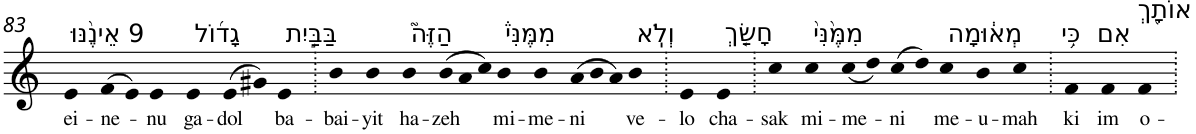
**kern	**text
*part1	*part1
*staff1	*staff1
*I"Piano	*
*I'Pno	*
!!LO:PB:g=z
*clefG2	*
*k[]	*
=83	=83
!LO:TX:a:t=9 אֵינֶ֨נּוּ	!
!	!LO:LY:b
4e	ei-
!	!LO:LY:b
(>8f	-ne-
8e)	.
!	!LO:LY:b
4e	-nu
!LO:TX:a:t=גָד֜וֹל	!
!	!LO:LY:b
4e	ga-
!	!LO:LY:b
(>8e	-dol
8g#X)	.
!LO:TX:a:t=בַּבַּ֣יִת	!
!	!LO:LY:b
4e	ba-
=84.	=84.
!	!LO:LY:b
4b	-bai-
!	!LO:LY:b
4b	-yit
!LO:TX:a:t=הַזֶּה֮	!
!	!LO:LY:b
4b	ha-
*Xtuplet	*
!	!LO:LY:b
(>12b	-zeh
12a	.
12cc)	.
!LO:TX:a:t=מִמֶּנִּי֒	!
!	!LO:LY:b
4b	mi-
!	!LO:LY:b
4b	-me-
!	!LO:LY:b
(>12a	-ni
12b	.
12a)	.
!LO:TX:a:t=וְלֹֽא	!
!	!LO:LY:b
4b	ve-
=85.	=85.
!	!LO:LY:b
4e	-lo
!LO:TX:a:t=חָשַׂ֤ךְ	!
!	!LO:LY:b
4e	cha-
=86.	=86.
!	!LO:LY:b
4cc	-sak
!LO:TX:a:t=מִמֶּ֙נִּי֙	!
!	!LO:LY:b
4cc	mi-
!	!LO:LY:b
(<8cc	-me-
8dd)	.
!	!LO:LY:b
(>8cc	-ni
8dd)	.
!LO:TX:a:t=מְא֔וּמָה	!
!	!LO:LY:b
4cc	me-
!	!LO:LY:b
4b	-u-
!	!LO:LY:b
4cc	-mah
=87.	=87.
!LO:TX:a:t=כִּ֥י	!
!	!LO:LY:b
4f	ki
!LO:TX:a:t=אִם	!
!	!LO:LY:b
4f	im
!LO:TX:a:t=אוֹתָ֖ךְ	!
!	!LO:LY:b
4f	o-
=.	=.
*-	*-
